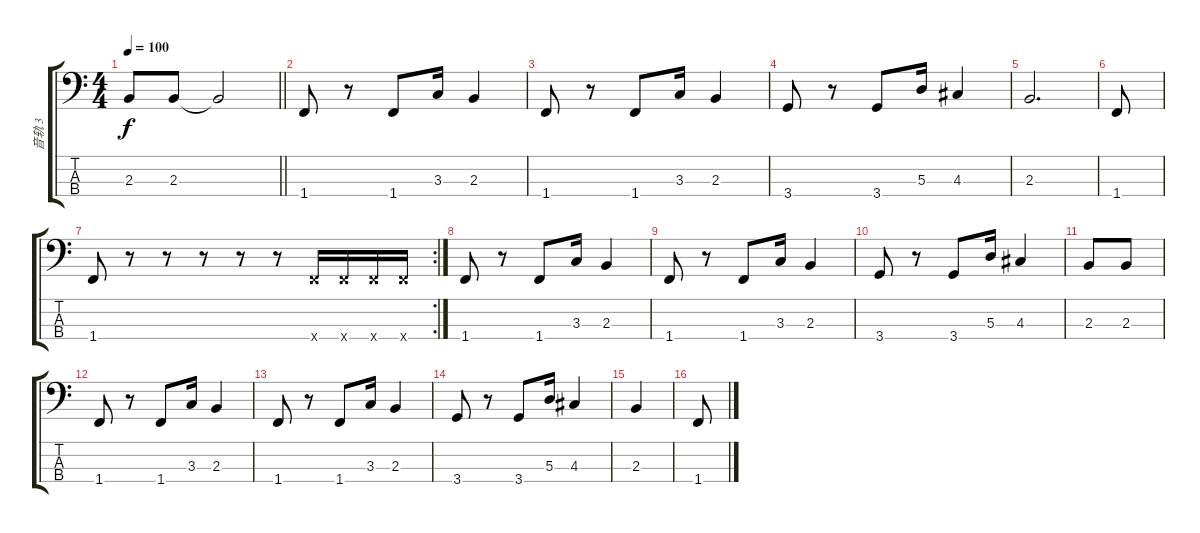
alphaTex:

\track ("音轨 3" "音轨 3") {instrument overdrivenguitar}
\staff {score tabs}
\tuning (G2 D2 A1 E1) {hide}
\ts (4 4)
\tempo 100
\clef f4
\barLineRight lightlight
\ks c
2.3.8{dy f} 2.3.8 2.3{t}.2 |
\section ("" "")
1.4.8 r.8 1.4.8 3.3.16 2.3.4 |
1.4.8 r.8 1.4.8 3.3.16 2.3.4 |
3.4.8 r.8 3.4.8 5.3.16 4.3.4 |
2.3.2{d} |
1.4.8 |
\rc 2
1.4.8 r.8 r.8 r.8 r.8 r.8 1.4{x}.16 1.4{x}.16 1.4{x}.16 1.4{x}.16{txt ""} |
1.4.8 r.8 1.4.8 3.3.16 2.3.4 |
1.4.8 r.8 1.4.8 3.3.16 2.3.4 |
3.4.8 r.8 3.4.8 5.3.16 4.3.4 |
2.3.8 2.3.8 |
1.4.8 r.8 1.4.8 3.3.16 2.3.4 |
1.4.8 r.8 1.4.8 3.3.16 2.3.4 |
3.4.8 r.8 3.4.8 5.3.16 4.3.4 |
2.3.4 |
1.4.8
